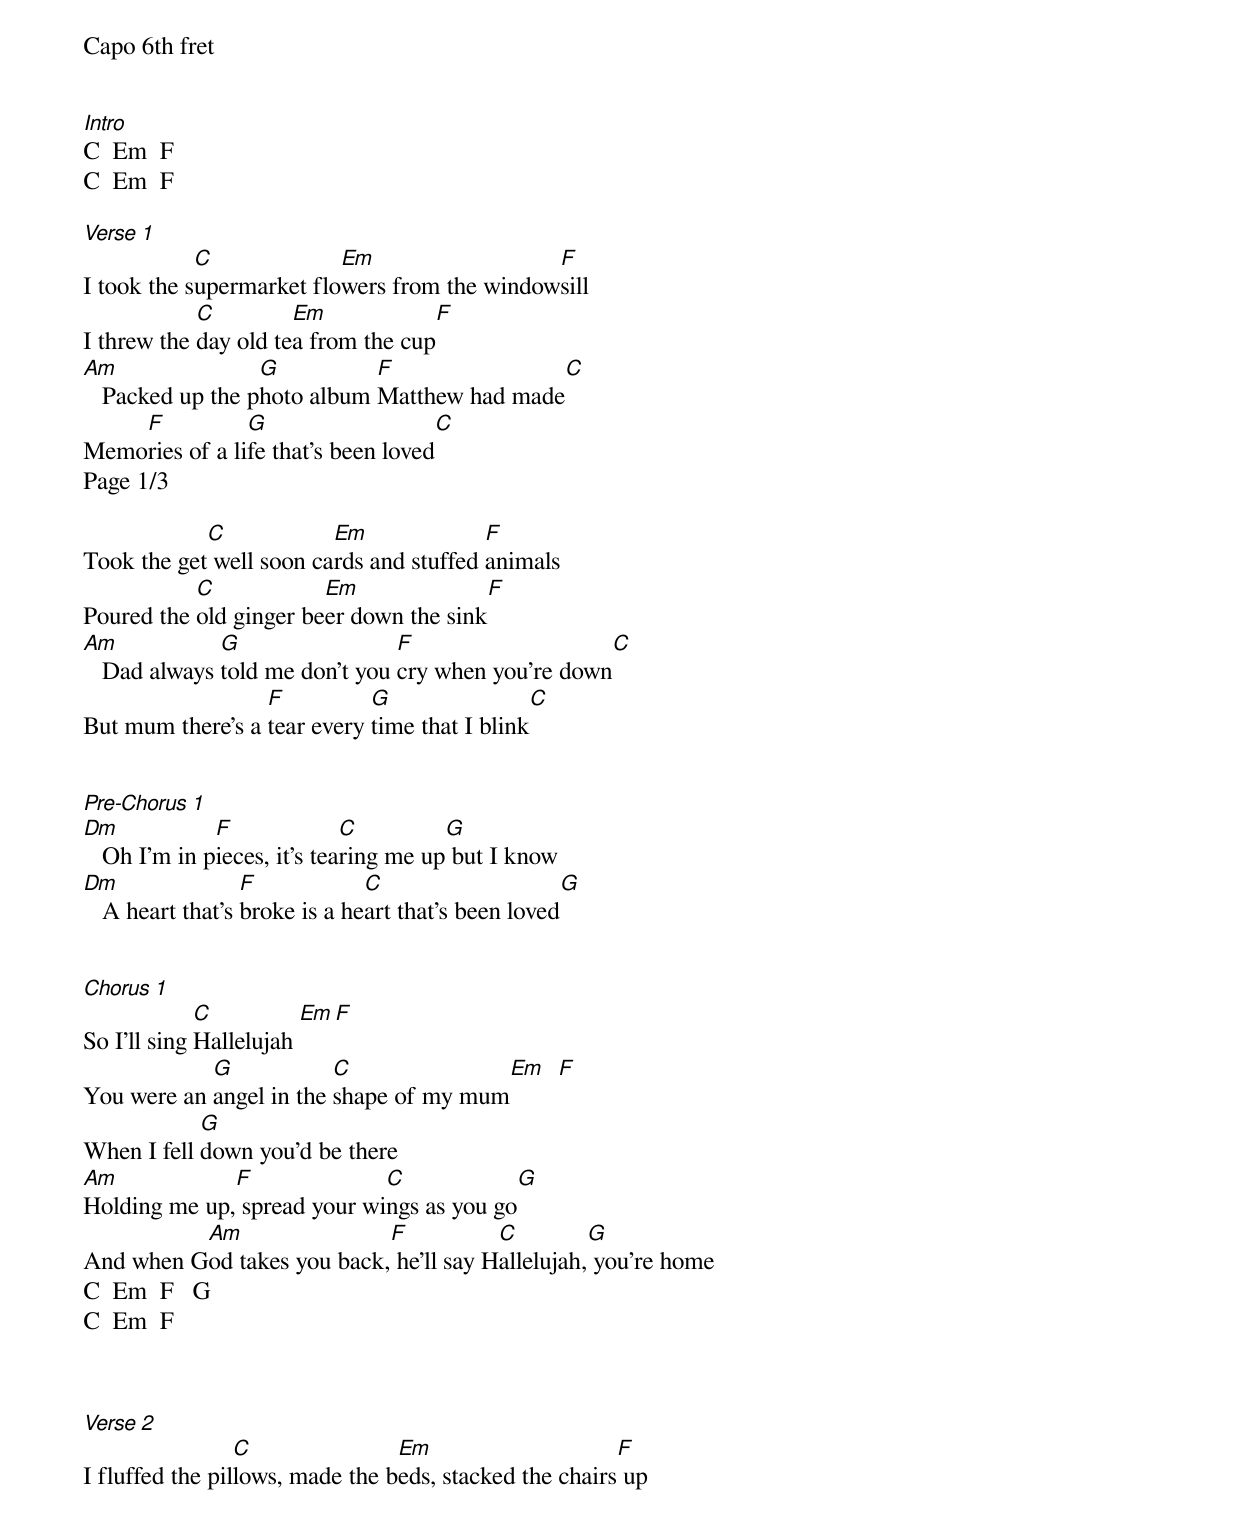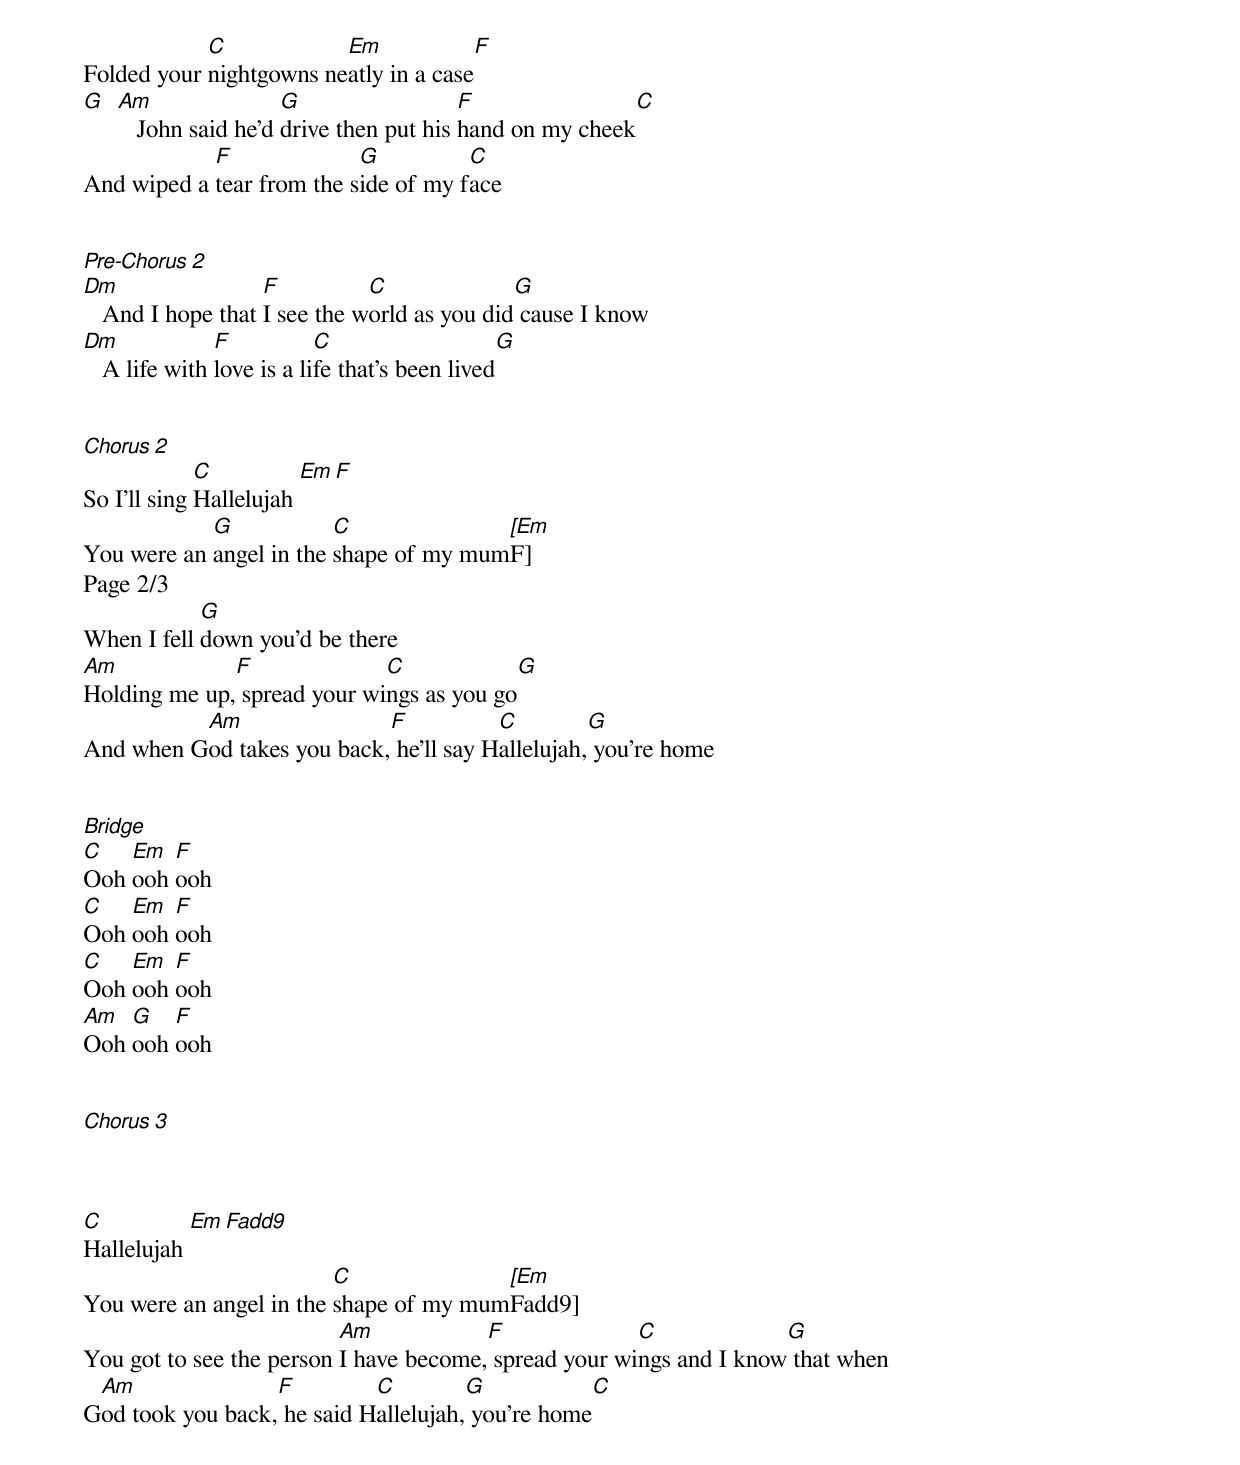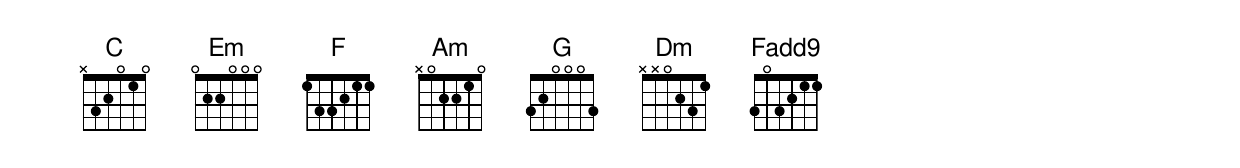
Capo 6th fret


[Intro]
C  Em  F
C  Em  F

[Verse 1]
I took the s[C]upermarket flo[Em]wers from the window[F]sill
I threw the [C]day old te[Em]a from the cup[F]
[Am]   Packed up the p[G]hoto album [F]Matthew had made[C]
Memo[F]ries of a li[G]fe that’s been loved[C]
Page 1/3

Took the get[C] well soon ca[Em]rds and stuffed [F]animals
Poured the [C]old ginger be[Em]er down the sink[F]
[Am]   Dad always [G]told me don’t you [F]cry when you’re down[C]
But mum there’s a [F]tear every [G]time that I blink[C]


[Pre-Chorus 1]
[Dm]   Oh I’m in p[F]ieces, it’s tea[C]ring me up[G] but I know
[Dm]   A heart that’s [F]broke is a he[C]art that’s been loved[G]


[Chorus 1]
So I’ll sing [C]Hallelujah [Em][F]
You were an [G]angel in the [C]shape of my mum[Em]  [F]
When I fell [G]down you’d be there
[Am]Holding me up,[F] spread your wi[C]ngs as you go[G]
And when G[Am]od takes you back,[F] he’ll say H[C]allelujah,[G] you’re home
C  Em  F   G
C  Em  F



[Verse 2]
I fluffed the pil[C]lows, made the b[Em]eds, stacked the chairs[F] up
Folded your [C]nightgowns ne[Em]atly in a case[F]
[G]  [Am]   John said he’d [G]drive then put his [F]hand on my cheek[C]
And wiped a [F]tear from the s[G]ide of my f[C]ace


[Pre-Chorus 2]
[Dm]   And I hope that [F]I see the w[C]orld as you did[G] cause I know
[Dm]   A life with [F]love is a li[C]fe that’s been lived[G]


[Chorus 2]
So I’ll sing [C]Hallelujah [Em][F]
You were an [G]angel in the [C]shape of my mum[[Em]F]
Page 2/3
When I fell [G]down you’d be there
[Am]Holding me up,[F] spread your wi[C]ngs as you go[G]
And when G[Am]od takes you back,[F] he’ll say H[C]allelujah,[G] you’re home


[Bridge]
[C]Ooh [Em]ooh [F]ooh
[C]Ooh [Em]ooh [F]ooh
[C]Ooh [Em]ooh [F]ooh
[Am]Ooh [G]ooh [F]ooh


[Chorus 3]



[C]Hallelujah [Em][Fadd9]
You were an angel in the [C]shape of my mum[[Em]Fadd9]
You got to see the person [Am]I have become,[F] spread your wi[C]ngs and I know[G] that when
G[Am]od took you back,[F] he said H[C]allelujah,[G] you’re home[C]
